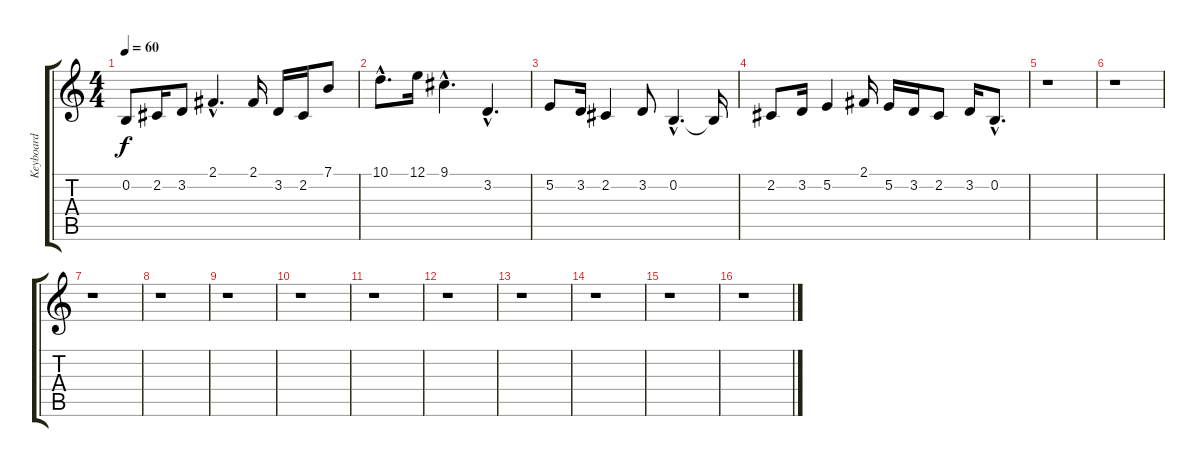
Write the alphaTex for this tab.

\track ("Keyboard" "Keyboard") {instrument harmonica}
\staff {score tabs}
\tuning (E4 B3 G3 D3 A2 E2) {hide}
\ts (4 4)
\tempo 60
\clef g2
\ks c
0.2.8{dy f} 2.2.16 3.2.8 2.1{hac}.4{d} 2.1.16 3.2.16 2.2.16 7.1.8 |
10.1{hac}.8{d} 12.1.16 9.1{hac}.4{d} 3.2{hac}.4{d} |
5.2.8 3.2.16 2.2.4 3.2.8 0.2{hac}.4{d} 0.2{t}.16 |
2.2.8 3.2.16 5.2.4 2.1.16 5.2.16 3.2.16 2.2.8 3.2.16 0.2{hac}.8{d} |
r.1 |
r.1 |
r.1 |
r.1 |
r.1 |
r.1 |
r.1 |
r.1 |
r.1 |
r.1 |
r.1 |
r.1
